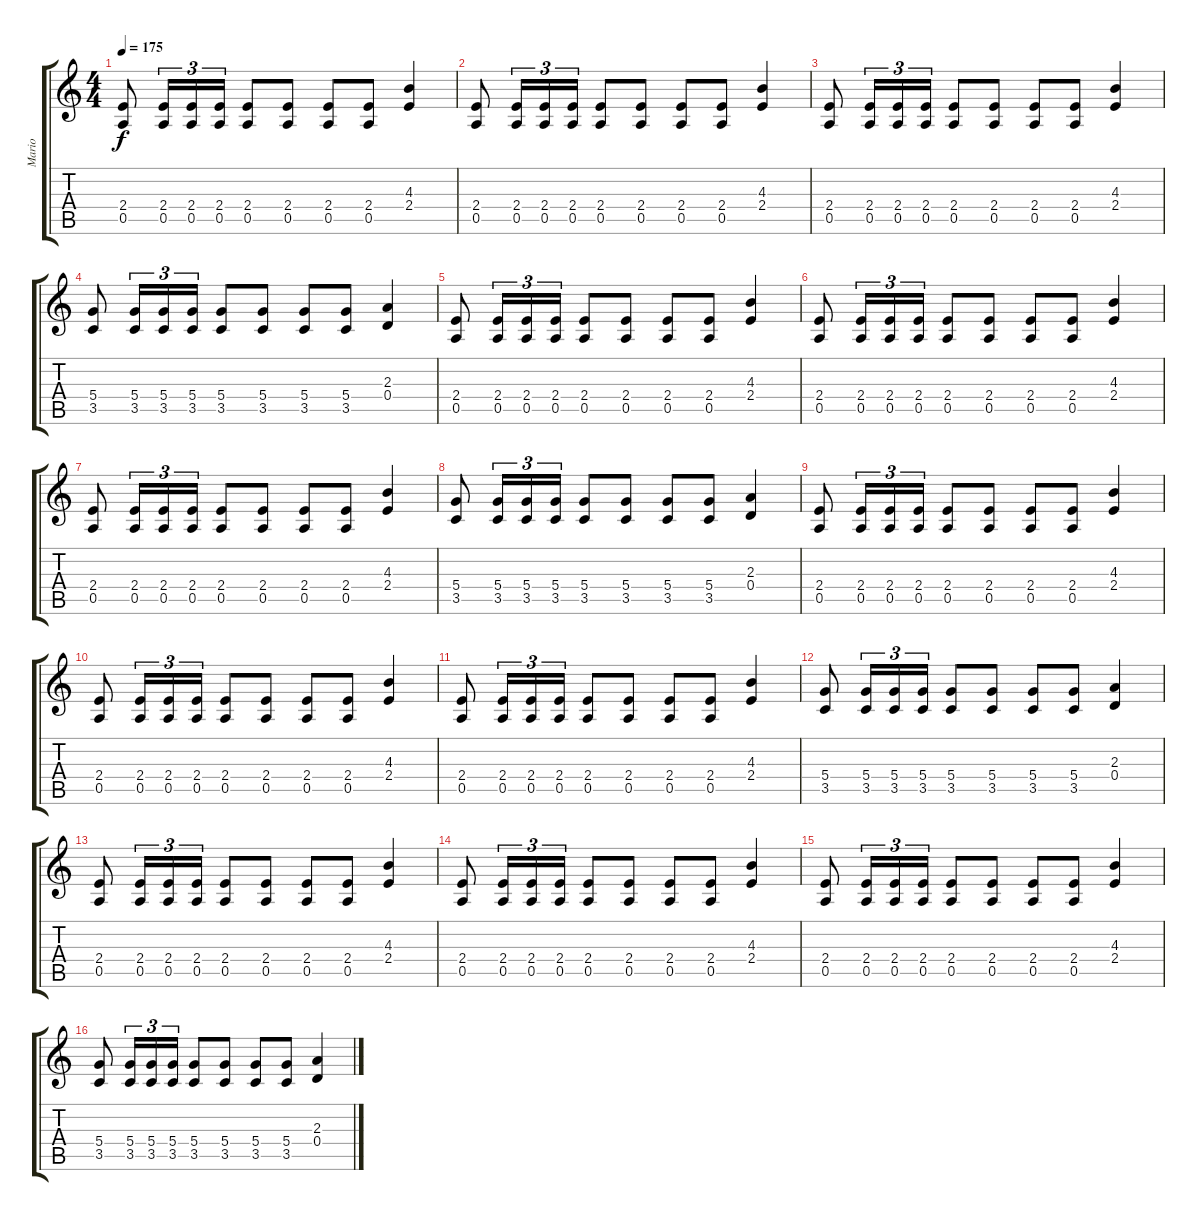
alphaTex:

\track ("Mario" "Mario") {instrument distortionguitar}
\staff {score tabs}
\tuning (E4 B3 G3 D3 A2 E2) {hide}
\ts (4 4)
\tempo 175
\clef g2
\ks c
(2.4 0.5).8{dy f instrument distortionguitar} (2.4 0.5).16{tu (3 2)} (2.4 0.5).16{tu (3 2)} (2.4 0.5).16{tu (3 2)} (2.4 0.5).8 (2.4 0.5).8 (2.4 0.5).8 (2.4 0.5).8 (4.3 2.4).4 |
(2.4 0.5).8 (2.4 0.5).16{tu (3 2)} (2.4 0.5).16{tu (3 2)} (2.4 0.5).16{tu (3 2)} (2.4 0.5).8 (2.4 0.5).8 (2.4 0.5).8 (2.4 0.5).8 (4.3 2.4).4 |
(2.4 0.5).8 (2.4 0.5).16{tu (3 2)} (2.4 0.5).16{tu (3 2)} (2.4 0.5).16{tu (3 2)} (2.4 0.5).8 (2.4 0.5).8 (2.4 0.5).8 (2.4 0.5).8 (4.3 2.4).4 |
(5.4 3.5).8 (5.4 3.5).16{tu (3 2)} (5.4 3.5).16{tu (3 2)} (5.4 3.5).16{tu (3 2)} (5.4 3.5).8 (5.4 3.5).8 (5.4 3.5).8 (5.4 3.5).8 (2.3 0.4).4 |
(2.4 0.5).8 (2.4 0.5).16{tu (3 2)} (2.4 0.5).16{tu (3 2)} (2.4 0.5).16{tu (3 2)} (2.4 0.5).8 (2.4 0.5).8 (2.4 0.5).8 (2.4 0.5).8 (4.3 2.4).4 |
(2.4 0.5).8 (2.4 0.5).16{tu (3 2)} (2.4 0.5).16{tu (3 2)} (2.4 0.5).16{tu (3 2)} (2.4 0.5).8 (2.4 0.5).8 (2.4 0.5).8 (2.4 0.5).8 (4.3 2.4).4 |
(2.4 0.5).8 (2.4 0.5).16{tu (3 2)} (2.4 0.5).16{tu (3 2)} (2.4 0.5).16{tu (3 2)} (2.4 0.5).8 (2.4 0.5).8 (2.4 0.5).8 (2.4 0.5).8 (4.3 2.4).4 |
(5.4 3.5).8 (5.4 3.5).16{tu (3 2)} (5.4 3.5).16{tu (3 2)} (5.4 3.5).16{tu (3 2)} (5.4 3.5).8 (5.4 3.5).8 (5.4 3.5).8 (5.4 3.5).8 (2.3 0.4).4 |
(2.4 0.5).8 (2.4 0.5).16{tu (3 2)} (2.4 0.5).16{tu (3 2)} (2.4 0.5).16{tu (3 2)} (2.4 0.5).8 (2.4 0.5).8 (2.4 0.5).8 (2.4 0.5).8 (4.3 2.4).4 |
(2.4 0.5).8 (2.4 0.5).16{tu (3 2)} (2.4 0.5).16{tu (3 2)} (2.4 0.5).16{tu (3 2)} (2.4 0.5).8 (2.4 0.5).8 (2.4 0.5).8 (2.4 0.5).8 (4.3 2.4).4 |
(2.4 0.5).8 (2.4 0.5).16{tu (3 2)} (2.4 0.5).16{tu (3 2)} (2.4 0.5).16{tu (3 2)} (2.4 0.5).8 (2.4 0.5).8 (2.4 0.5).8 (2.4 0.5).8 (4.3 2.4).4 |
(5.4 3.5).8 (5.4 3.5).16{tu (3 2)} (5.4 3.5).16{tu (3 2)} (5.4 3.5).16{tu (3 2)} (5.4 3.5).8 (5.4 3.5).8 (5.4 3.5).8 (5.4 3.5).8 (2.3 0.4).4 |
(2.4 0.5).8 (2.4 0.5).16{tu (3 2)} (2.4 0.5).16{tu (3 2)} (2.4 0.5).16{tu (3 2)} (2.4 0.5).8 (2.4 0.5).8 (2.4 0.5).8 (2.4 0.5).8 (4.3 2.4).4 |
(2.4 0.5).8 (2.4 0.5).16{tu (3 2)} (2.4 0.5).16{tu (3 2)} (2.4 0.5).16{tu (3 2)} (2.4 0.5).8 (2.4 0.5).8 (2.4 0.5).8 (2.4 0.5).8 (4.3 2.4).4 |
(2.4 0.5).8 (2.4 0.5).16{tu (3 2)} (2.4 0.5).16{tu (3 2)} (2.4 0.5).16{tu (3 2)} (2.4 0.5).8 (2.4 0.5).8 (2.4 0.5).8 (2.4 0.5).8 (4.3 2.4).4 |
(5.4 3.5).8 (5.4 3.5).16{tu (3 2)} (5.4 3.5).16{tu (3 2)} (5.4 3.5).16{tu (3 2)} (5.4 3.5).8 (5.4 3.5).8 (5.4 3.5).8 (5.4 3.5).8 (2.3 0.4).4
